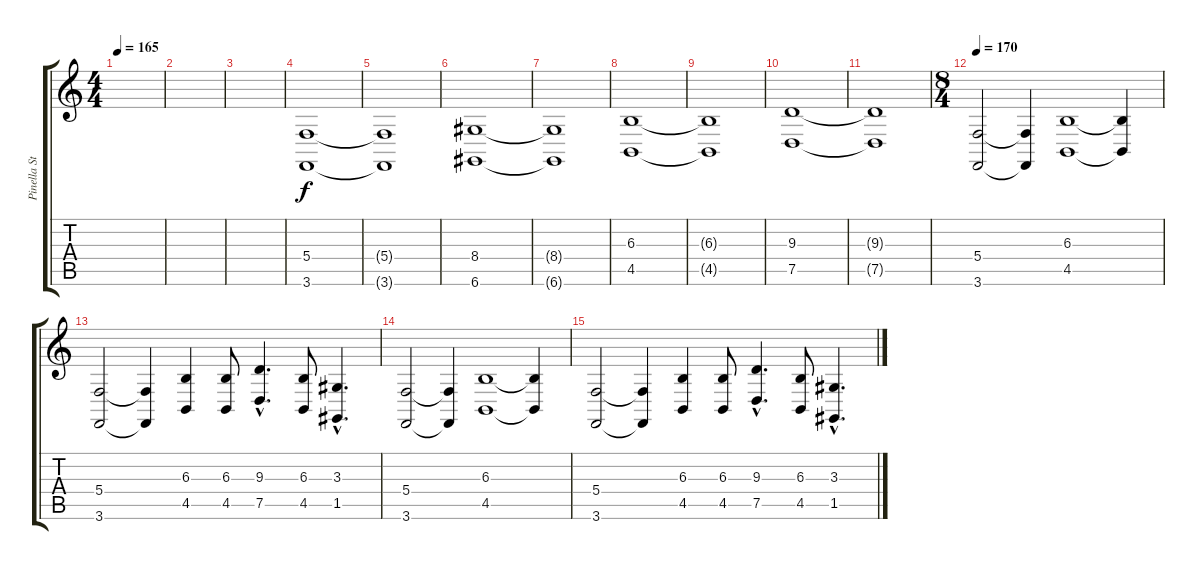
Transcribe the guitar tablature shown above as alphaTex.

\track ("Pinella Strings" "Pinella St") {instrument tremolostrings}
\staff {score tabs}
\tuning (D4 A3 F3 C3 G2 D2) {hide}
\ts (4 4)
\tempo 165
\clef g2
\ks c
|
|
|
(5.4 3.6).1{volume 11 instrument churchorgan} |
(5.4{t} 3.6{t}).1 |
(8.4 6.6).1 |
(8.4{t} 6.6{t}).1 |
(6.3 4.5).1 |
(6.3{t} 4.5{t}).1 |
(9.3 7.5).1 |
(9.3{t} 7.5{t}).1 |
\ts (8 4)
\tempo 170
(5.4 3.6).2{volume 11 instrument churchorgan} (5.4{t} 3.6{t}).4 (6.3 4.5).1 (6.3{t} 4.5{t}).4 |
(5.4 3.6).2{volume 11 instrument churchorgan} (5.4{t} 3.6{t}).4 (6.3 4.5).4 (6.3 4.5).8 (9.3{hac} 7.5{hac}).4{d} (6.3 4.5).8 (3.3{hac} 1.5{hac}).4{d} |
(5.4 3.6).2{volume 11 instrument churchorgan} (5.4{t} 3.6{t}).4 (6.3 4.5).1 (6.3{t} 4.5{t}).4 |
(5.4 3.6).2{volume 11 instrument churchorgan} (5.4{t} 3.6{t}).4 (6.3 4.5).4 (6.3 4.5).8 (9.3{hac} 7.5{hac}).4{d} (6.3 4.5).8 (3.3{hac} 1.5{hac}).4{d}
